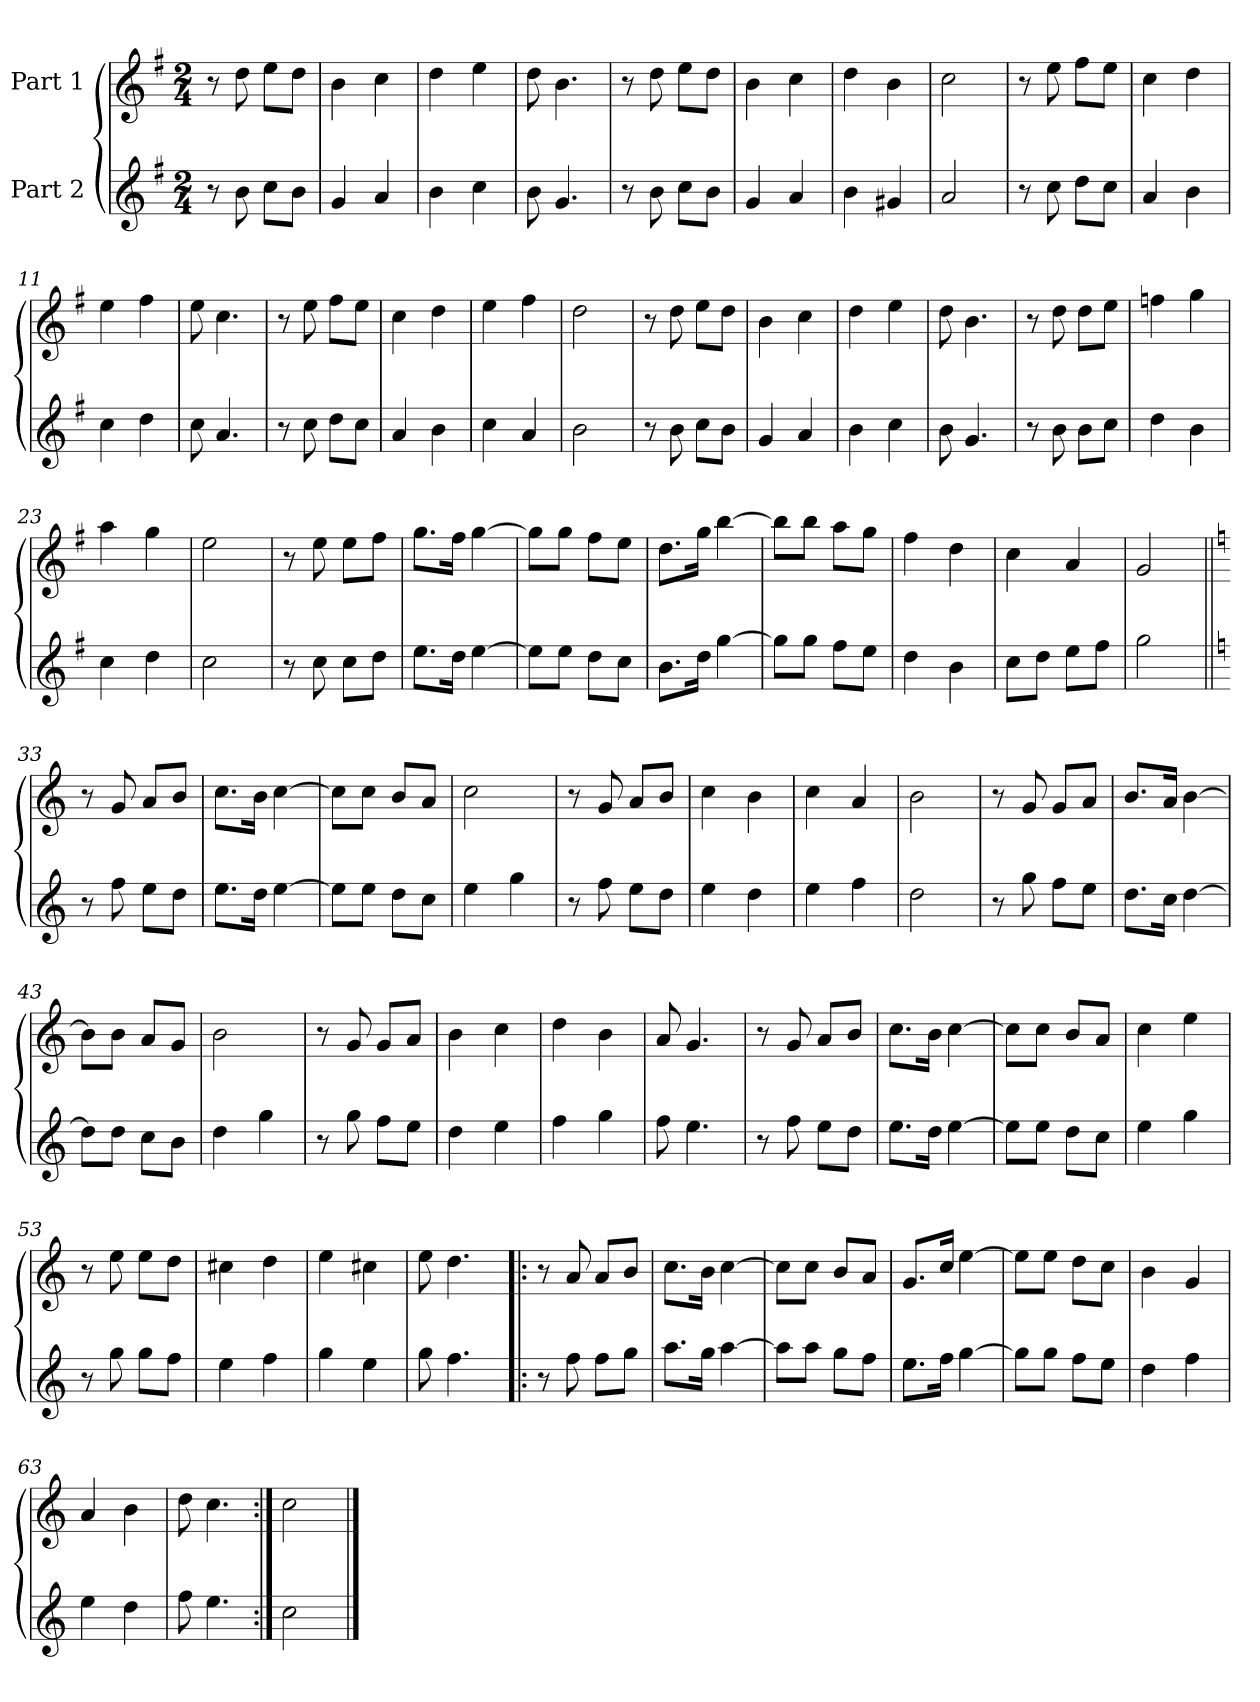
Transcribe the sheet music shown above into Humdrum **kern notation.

**kern	**kern
*part2	*part1
*staff2	*staff1
*I"Part 2	*I"Part 1
*clefG2	*clefG2
*k[f#]	*k[f#]
*M2/4	*M2/4
=1	=1
8r	8r
8b\	8dd\
8cc\L	8ee\L
8b\J	8dd\J
=2	=2
4g/	4b\
4a/	4cc\
=3	=3
4b\	4dd\
4cc\	4ee\
=4	=4
8b\	8dd\
4.g/	4.b\
=5	=5
8r	8r
8b\	8dd\
8cc\L	8ee\L
8b\J	8dd\J
=6	=6
4g/	4b\
4a/	4cc\
=7	=7
4b\	4dd\
4g#X/	4b\
=8	=8
2a/	2cc\
=9	=9
8r	8r
8cc\	8ee\
8dd\L	8ff#\L
8cc\J	8ee\J
=10	=10
4a/	4cc\
4b\	4dd\
=11	=11
4cc\	4ee\
4dd\	4ff#\
=12	=12
8cc\	8ee\
4.a/	4.cc\
!!LO:LB:g=z
=13	=13
8r	8r
8cc\	8ee\
8dd\L	8ff#\L
8cc\J	8ee\J
=14	=14
4a/	4cc\
4b\	4dd\
=15	=15
4cc\	4ee\
4a/	4ff#\
=16	=16
2b\	2dd\
=17	=17
8r	8r
8b\	8dd\
8cc\L	8ee\L
8b\J	8dd\J
=18	=18
4g/	4b\
4a/	4cc\
=19	=19
4b\	4dd\
4cc\	4ee\
=20	=20
8b\	8dd\
4.g/	4.b\
=21	=21
8r	8r
8b\	8dd\
8b\L	8dd\L
8cc\J	8ee\J
=22	=22
4dd\	4ffn\
4b\	4gg\
=23	=23
4cc\	4aa\
4dd\	4gg\
=24	=24
2cc\	2ee\
=25	=25
8r	8r
8cc\	8ee\
8cc\L	8ee\L
8dd\J	8ff#\J
!!LO:LB:g=z
=26	=26
8.ee\L	8.gg\L
16dd\Jk	16ff#\Jk
[4ee\	[4gg\
=27	=27
8ee\L]	8gg\L]
8ee\J	8gg\J
8dd\L	8ff#\L
8cc\J	8ee\J
=28	=28
8.b\L	8.dd\L
16dd\Jk	16gg\Jk
[4gg\	[4bb\
=29	=29
8gg\L]	8bb\L]
8gg\J	8bb\J
8ff#\L	8aa\L
8ee\J	8gg\J
=30	=30
4dd\	4ff#\
4b\	4dd\
=31	=31
8cc\L	4cc\
8dd\J	.
8ee\L	4a/
8ff#\J	.
=32	=32
2gg\	2g/
=33||	=33||
*k[]	*k[]
8r	8r
8ff\	8g/
8ee\L	8a/L
8dd\J	8b/J
=34	=34
8.ee\L	8.cc\L
16dd\Jk	16b\Jk
[4ee\	[4cc\
=35	=35
8ee\L]	8cc\L]
8ee\J	8cc\J
8dd\L	8b/L
8cc\J	8a/J
!!LO:LB:g=z
=36	=36
4ee\	2cc\
4gg\	.
=37	=37
8r	8r
8ff\	8g/
8ee\L	8a/L
8dd\J	8b/J
=38	=38
4ee\	4cc\
4dd\	4b\
=39	=39
4ee\	4cc\
4ff\	4a/
=40	=40
2dd\	2b\
=41	=41
8r	8r
8gg\	8g/
8ff\L	8g/L
8ee\J	8a/J
=42	=42
8.dd\L	8.b/L
16cc\Jk	16a/Jk
[4dd\	[4b\
=43	=43
8dd\L]	8b\L]
8dd\J	8b\J
8cc\L	8a/L
8b\J	8g/J
=44	=44
4dd\	2b\
4gg\	.
=45	=45
8r	8r
8gg\	8g/
8ff\L	8g/L
8ee\J	8a/J
=46	=46
4dd\	4b\
4ee\	4cc\
=47	=47
4ff\	4dd\
4gg\	4b\
!!LO:LB:g=z
=48	=48
8ff\	8a/
4.ee\	4.g/
=49	=49
8r	8r
8ff\	8g/
8ee\L	8a/L
8dd\J	8b/J
=50	=50
8.ee\L	8.cc\L
16dd\Jk	16b\Jk
[4ee\	[4cc\
=51	=51
8ee\L]	8cc\L]
8ee\J	8cc\J
8dd\L	8b/L
8cc\J	8a/J
=52	=52
4ee\	4cc\
4gg\	4ee\
=53	=53
8r	8r
8gg\	8ee\
8gg\L	8ee\L
8ff\J	8dd\J
=54	=54
4ee\	4cc#X\
4ff\	4dd\
=55	=55
4gg\	4ee\
4ee\	4cc#X\
=56	=56
8gg\	8ee\
4.ff\	4.dd\
=57!|:	=57!|:
8r	8r
8ff\	8a/
8ff\L	8a/L
8gg\J	8b/J
=58	=58
8.aa\L	8.cc\L
16gg\Jk	16b\Jk
[4aa\	[4cc\
!!LO:PB:g=z
=59	=59
8aa\L]	8cc\L]
8aa\J	8cc\J
8gg\L	8b/L
8ff\J	8a/J
=60	=60
8.ee\L	8.g/L
16ff\Jk	16cc/Jk
[4gg\	[4ee\
=61	=61
8gg\L]	8ee\L]
8gg\J	8ee\J
8ff\L	8dd\L
8ee\J	8cc\J
=62	=62
4dd\	4b\
4ff\	4g/
=63	=63
4ee\	4a/
4dd\	4b\
=64	=64
8ff\	8dd\
4.ee\	4.cc\
=65:|!	=65:|!
2cc\	2cc\
==	==
*-	*-
